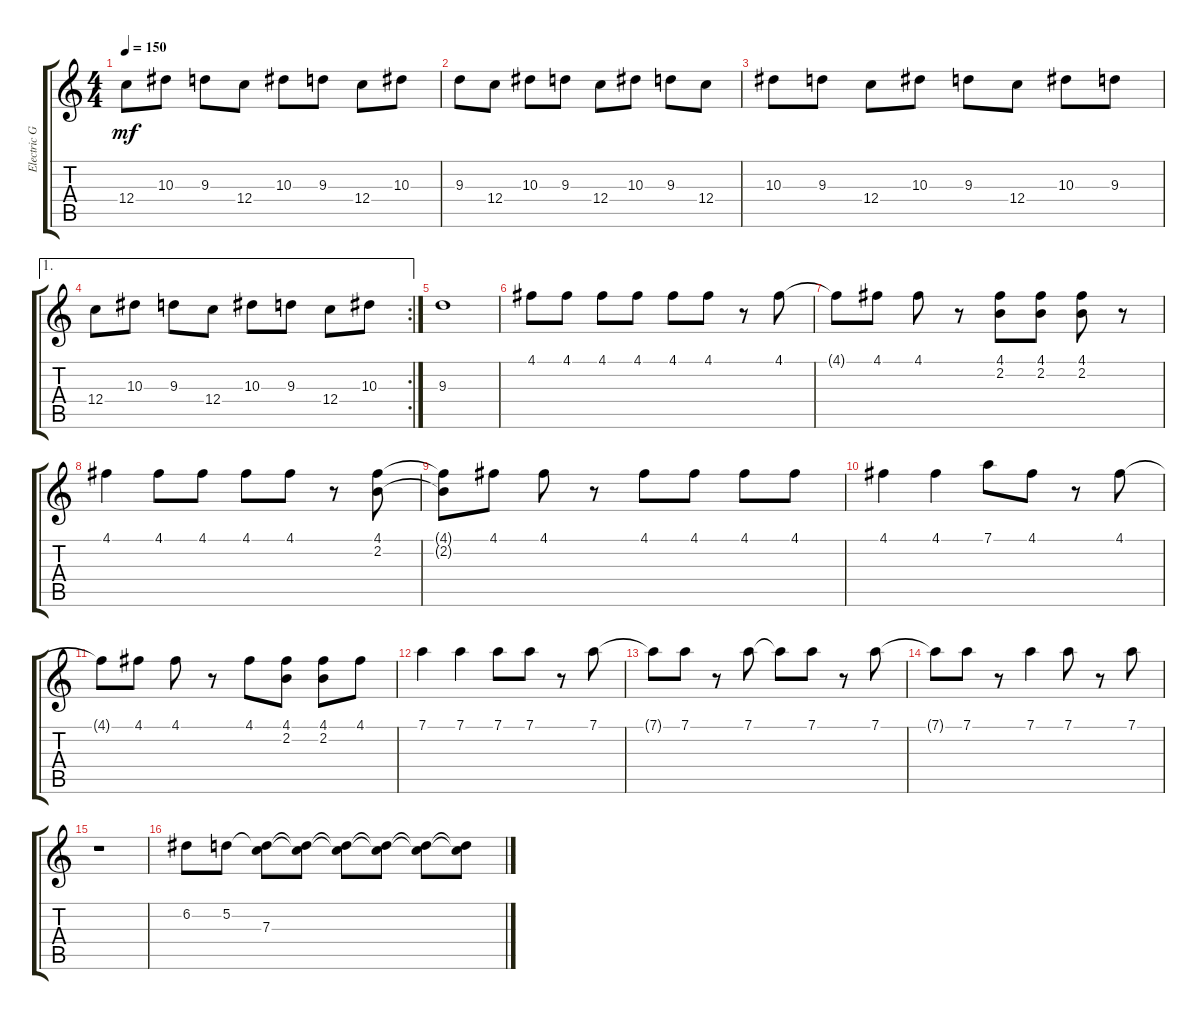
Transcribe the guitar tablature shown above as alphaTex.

\track ("Electric Guitar" "Electric G") {instrument electricguitarclean}
\staff {score tabs}
\tuning (D4 A3 F3 C3 G2 C2) {hide}
\ts (4 4)
\tempo 150
\clef g2
\ks c
12.4.8{dy mf} 10.3.8 9.3.8 12.4.8 10.3.8 9.3.8 12.4.8 10.3.8 |
9.3.8 12.4.8 10.3.8 9.3.8 12.4.8 10.3.8 9.3.8 12.4.8 |
10.3.8 9.3.8 12.4.8 10.3.8 9.3.8 12.4.8 10.3.8 9.3.8 |
\ae 1
\rc 2
12.4.8 10.3.8 9.3.8 12.4.8 10.3.8 9.3.8 12.4.8 10.3.8 |
9.3.1 |
4.1.8 4.1.8 4.1.8 4.1.8 4.1.8 4.1.8 r.8 4.1.8 |
4.1{t}.8 4.1.8 4.1.8 r.8 (4.1 2.2).8 (4.1 2.2).8 (4.1 2.2).8 r.8 |
4.1.4 4.1.8 4.1.8 4.1.8 4.1.8 r.8 (4.1 2.2).8 |
(4.1{t} 2.2{t}).8 4.1.8 4.1.8 r.8 4.1.8 4.1.8 4.1.8 4.1.8 |
4.1.4 4.1.4 7.1.8 4.1.8 r.8 4.1.8 |
4.1{t}.8 4.1.8 4.1.8 r.8 4.1.8 (4.1 2.2).8 (4.1 2.2).8 4.1.8 |
7.1.4 7.1.4 7.1.8 7.1.8 r.8 7.1.8 |
7.1{t}.8 7.1.8 r.8 7.1.8 7.1{t}.8 7.1.8 r.8 7.1.8 |
7.1{t}.8 7.1.8 r.8 7.1.4 7.1.8 r.8 7.1.8 |
r.1 |
6.2.8 5.2.8 (5.2{t} 7.3).8 (5.2{t} 7.3{t}).8 (5.2{t} 7.3{t}).8 (5.2{t} 7.3{t}).8 (5.2{t} 7.3{t}).8 (5.2{t} 7.3{t}).8
